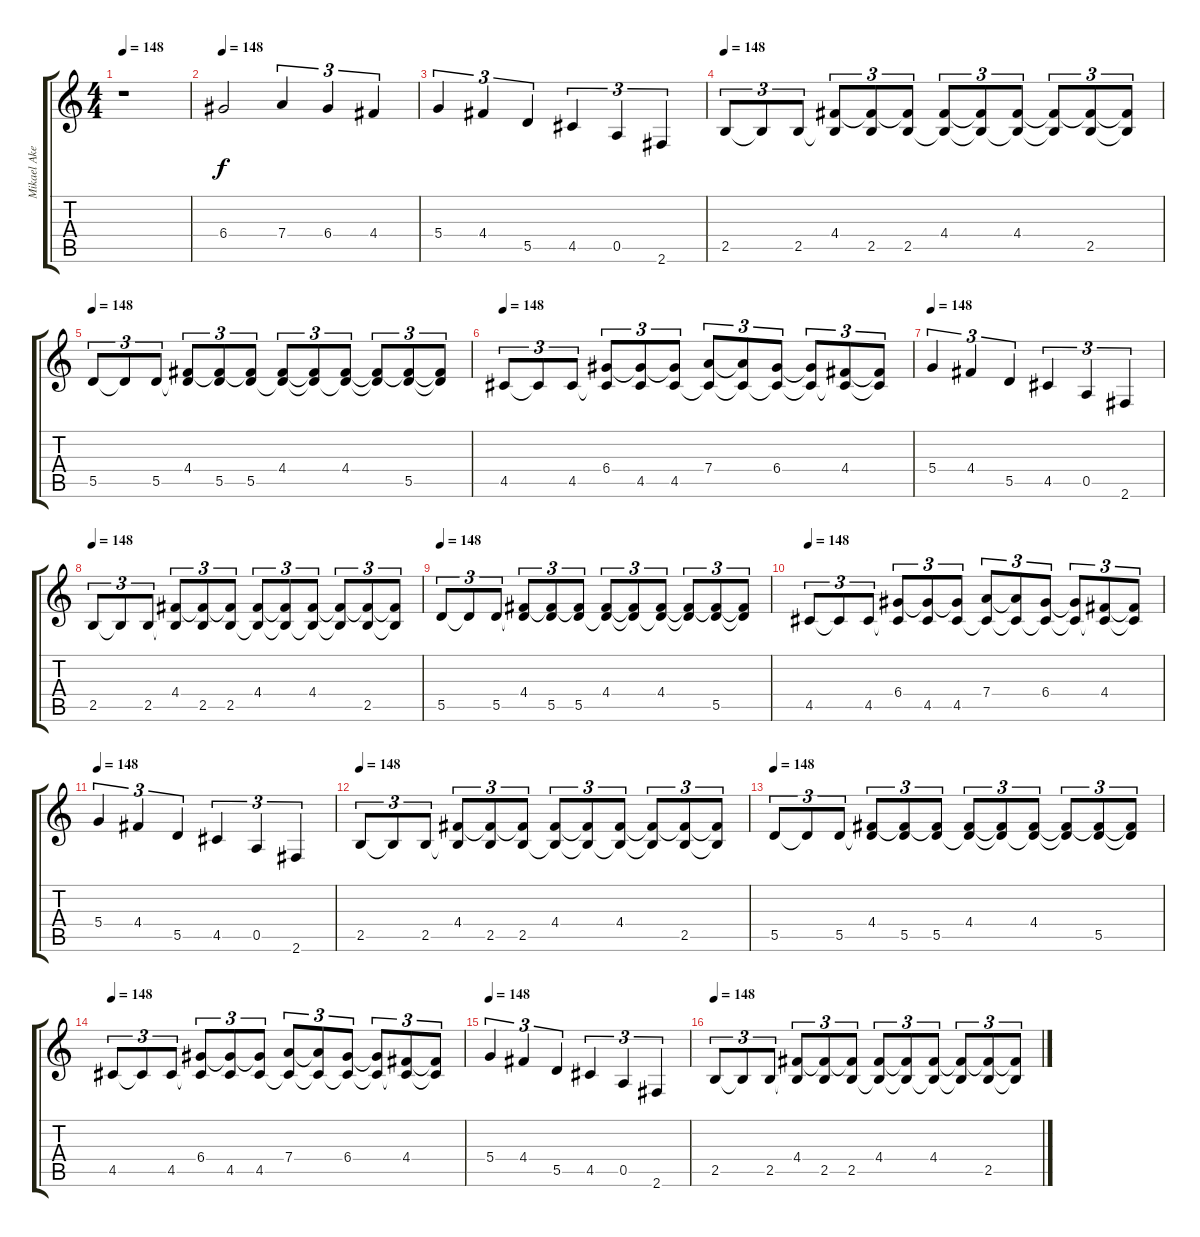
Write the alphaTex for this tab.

\track ("Mikael Akerfeldt" "Mikael Ake") {instrument distortionguitar}
\staff {score tabs}
\tuning (E4 B3 G3 D3 A2 E2) {hide}
\ts (4 4)
\tempo 148
\clef g2
\ks c
r.1{dy f} |
\tempo 148
6.4.2 7.4.4{tu (3 2)} 6.4.4{tu (3 2)} 4.4.4{tu (3 2)} |
5.4.4{tu (3 2)} 4.4.4{tu (3 2)} 5.5.4{tu (3 2)} 4.5.4{tu (3 2)} 0.5.4{tu (3 2)} 2.6.4{tu (3 2)} |
\tempo 148
2.5.8{tu (3 2) volume 11} 2.5{t}.8{tu (3 2)} 2.5.8{tu (3 2)} (4.4 2.5{t}).8{tu (3 2)} (4.4{t} 2.5).8{tu (3 2)} (4.4{t} 2.5).8{tu (3 2)} (4.4 2.5{t}).8{tu (3 2)} (4.4{t} 2.5{t}).8{tu (3 2)} (4.4 2.5{t}).8{tu (3 2)} (4.4{t} 2.5{t}).8{tu (3 2)} (4.4{t} 2.5).8{tu (3 2)} (4.4{t} 2.5{t}).8{tu (3 2)} |
\tempo 148
5.5.8{tu (3 2) volume 11} 5.5{t}.8{tu (3 2)} 5.5.8{tu (3 2)} (4.4 5.5{t}).8{tu (3 2)} (4.4{t} 5.5).8{tu (3 2)} (4.4{t} 5.5).8{tu (3 2)} (4.4 5.5{t}).8{tu (3 2)} (4.4{t} 5.5{t}).8{tu (3 2)} (4.4 5.5{t}).8{tu (3 2)} (4.4{t} 5.5{t}).8{tu (3 2)} (4.4{t} 5.5).8{tu (3 2)} (4.4{t} 5.5{t}).8{tu (3 2)} |
\tempo 148
4.5.8{tu (3 2) volume 11} 4.5{t}.8{tu (3 2)} 4.5.8{tu (3 2)} (6.4 4.5{t}).8{tu (3 2)} (6.4{t} 4.5).8{tu (3 2)} (6.4{t} 4.5).8{tu (3 2)} (7.4 4.5{t}).8{tu (3 2)} (7.4{t} 4.5{t}).8{tu (3 2)} (6.4 4.5{t}).8{tu (3 2)} (6.4{t} 4.5{t}).8{tu (3 2)} (4.4 4.5{t}).8{tu (3 2)} (4.4{t} 4.5{t}).8{tu (3 2)} |
\tempo 148
5.4.4{tu (3 2) volume 11} 4.4.4{tu (3 2)} 5.5.4{tu (3 2)} 4.5.4{tu (3 2)} 0.5.4{tu (3 2)} 2.6.4{tu (3 2)} |
\tempo 148
2.5.8{tu (3 2) volume 11} 2.5{t}.8{tu (3 2)} 2.5.8{tu (3 2)} (4.4 2.5{t}).8{tu (3 2)} (4.4{t} 2.5).8{tu (3 2)} (4.4{t} 2.5).8{tu (3 2)} (4.4 2.5{t}).8{tu (3 2)} (4.4{t} 2.5{t}).8{tu (3 2)} (4.4 2.5{t}).8{tu (3 2)} (4.4{t} 2.5{t}).8{tu (3 2)} (4.4{t} 2.5).8{tu (3 2)} (4.4{t} 2.5{t}).8{tu (3 2)} |
\tempo 148
5.5.8{tu (3 2) volume 11} 5.5{t}.8{tu (3 2)} 5.5.8{tu (3 2)} (4.4 5.5{t}).8{tu (3 2)} (4.4{t} 5.5).8{tu (3 2)} (4.4{t} 5.5).8{tu (3 2)} (4.4 5.5{t}).8{tu (3 2)} (4.4{t} 5.5{t}).8{tu (3 2)} (4.4 5.5{t}).8{tu (3 2)} (4.4{t} 5.5{t}).8{tu (3 2)} (4.4{t} 5.5).8{tu (3 2)} (4.4{t} 5.5{t}).8{tu (3 2)} |
\tempo 148
4.5.8{tu (3 2) volume 11} 4.5{t}.8{tu (3 2)} 4.5.8{tu (3 2)} (6.4 4.5{t}).8{tu (3 2)} (6.4{t} 4.5).8{tu (3 2)} (6.4{t} 4.5).8{tu (3 2)} (7.4 4.5{t}).8{tu (3 2)} (7.4{t} 4.5{t}).8{tu (3 2)} (6.4 4.5{t}).8{tu (3 2)} (6.4{t} 4.5{t}).8{tu (3 2)} (4.4 4.5{t}).8{tu (3 2)} (4.4{t} 4.5{t}).8{tu (3 2)} |
\tempo 148
5.4.4{tu (3 2) volume 11} 4.4.4{tu (3 2)} 5.5.4{tu (3 2)} 4.5.4{tu (3 2)} 0.5.4{tu (3 2)} 2.6.4{tu (3 2)} |
\tempo 148
2.5.8{tu (3 2) volume 11} 2.5{t}.8{tu (3 2)} 2.5.8{tu (3 2)} (4.4 2.5{t}).8{tu (3 2)} (4.4{t} 2.5).8{tu (3 2)} (4.4{t} 2.5).8{tu (3 2)} (4.4 2.5{t}).8{tu (3 2)} (4.4{t} 2.5{t}).8{tu (3 2)} (4.4 2.5{t}).8{tu (3 2)} (4.4{t} 2.5{t}).8{tu (3 2)} (4.4{t} 2.5).8{tu (3 2)} (4.4{t} 2.5{t}).8{tu (3 2)} |
\tempo 148
5.5.8{tu (3 2) volume 11} 5.5{t}.8{tu (3 2)} 5.5.8{tu (3 2)} (4.4 5.5{t}).8{tu (3 2)} (4.4{t} 5.5).8{tu (3 2)} (4.4{t} 5.5).8{tu (3 2)} (4.4 5.5{t}).8{tu (3 2)} (4.4{t} 5.5{t}).8{tu (3 2)} (4.4 5.5{t}).8{tu (3 2)} (4.4{t} 5.5{t}).8{tu (3 2)} (4.4{t} 5.5).8{tu (3 2)} (4.4{t} 5.5{t}).8{tu (3 2)} |
\tempo 148
4.5.8{tu (3 2) volume 11} 4.5{t}.8{tu (3 2)} 4.5.8{tu (3 2)} (6.4 4.5{t}).8{tu (3 2)} (6.4{t} 4.5).8{tu (3 2)} (6.4{t} 4.5).8{tu (3 2)} (7.4 4.5{t}).8{tu (3 2)} (7.4{t} 4.5{t}).8{tu (3 2)} (6.4 4.5{t}).8{tu (3 2)} (6.4{t} 4.5{t}).8{tu (3 2)} (4.4 4.5{t}).8{tu (3 2)} (4.4{t} 4.5{t}).8{tu (3 2)} |
\tempo 148
5.4.4{tu (3 2) volume 11} 4.4.4{tu (3 2)} 5.5.4{tu (3 2)} 4.5.4{tu (3 2)} 0.5.4{tu (3 2)} 2.6.4{tu (3 2)} |
\tempo 148
2.5.8{tu (3 2) volume 11} 2.5{t}.8{tu (3 2)} 2.5.8{tu (3 2)} (4.4 2.5{t}).8{tu (3 2)} (4.4{t} 2.5).8{tu (3 2)} (4.4{t} 2.5).8{tu (3 2)} (4.4 2.5{t}).8{tu (3 2)} (4.4{t} 2.5{t}).8{tu (3 2)} (4.4 2.5{t}).8{tu (3 2)} (4.4{t} 2.5{t}).8{tu (3 2)} (4.4{t} 2.5).8{tu (3 2)} (4.4{t} 2.5{t}).8{tu (3 2)}
